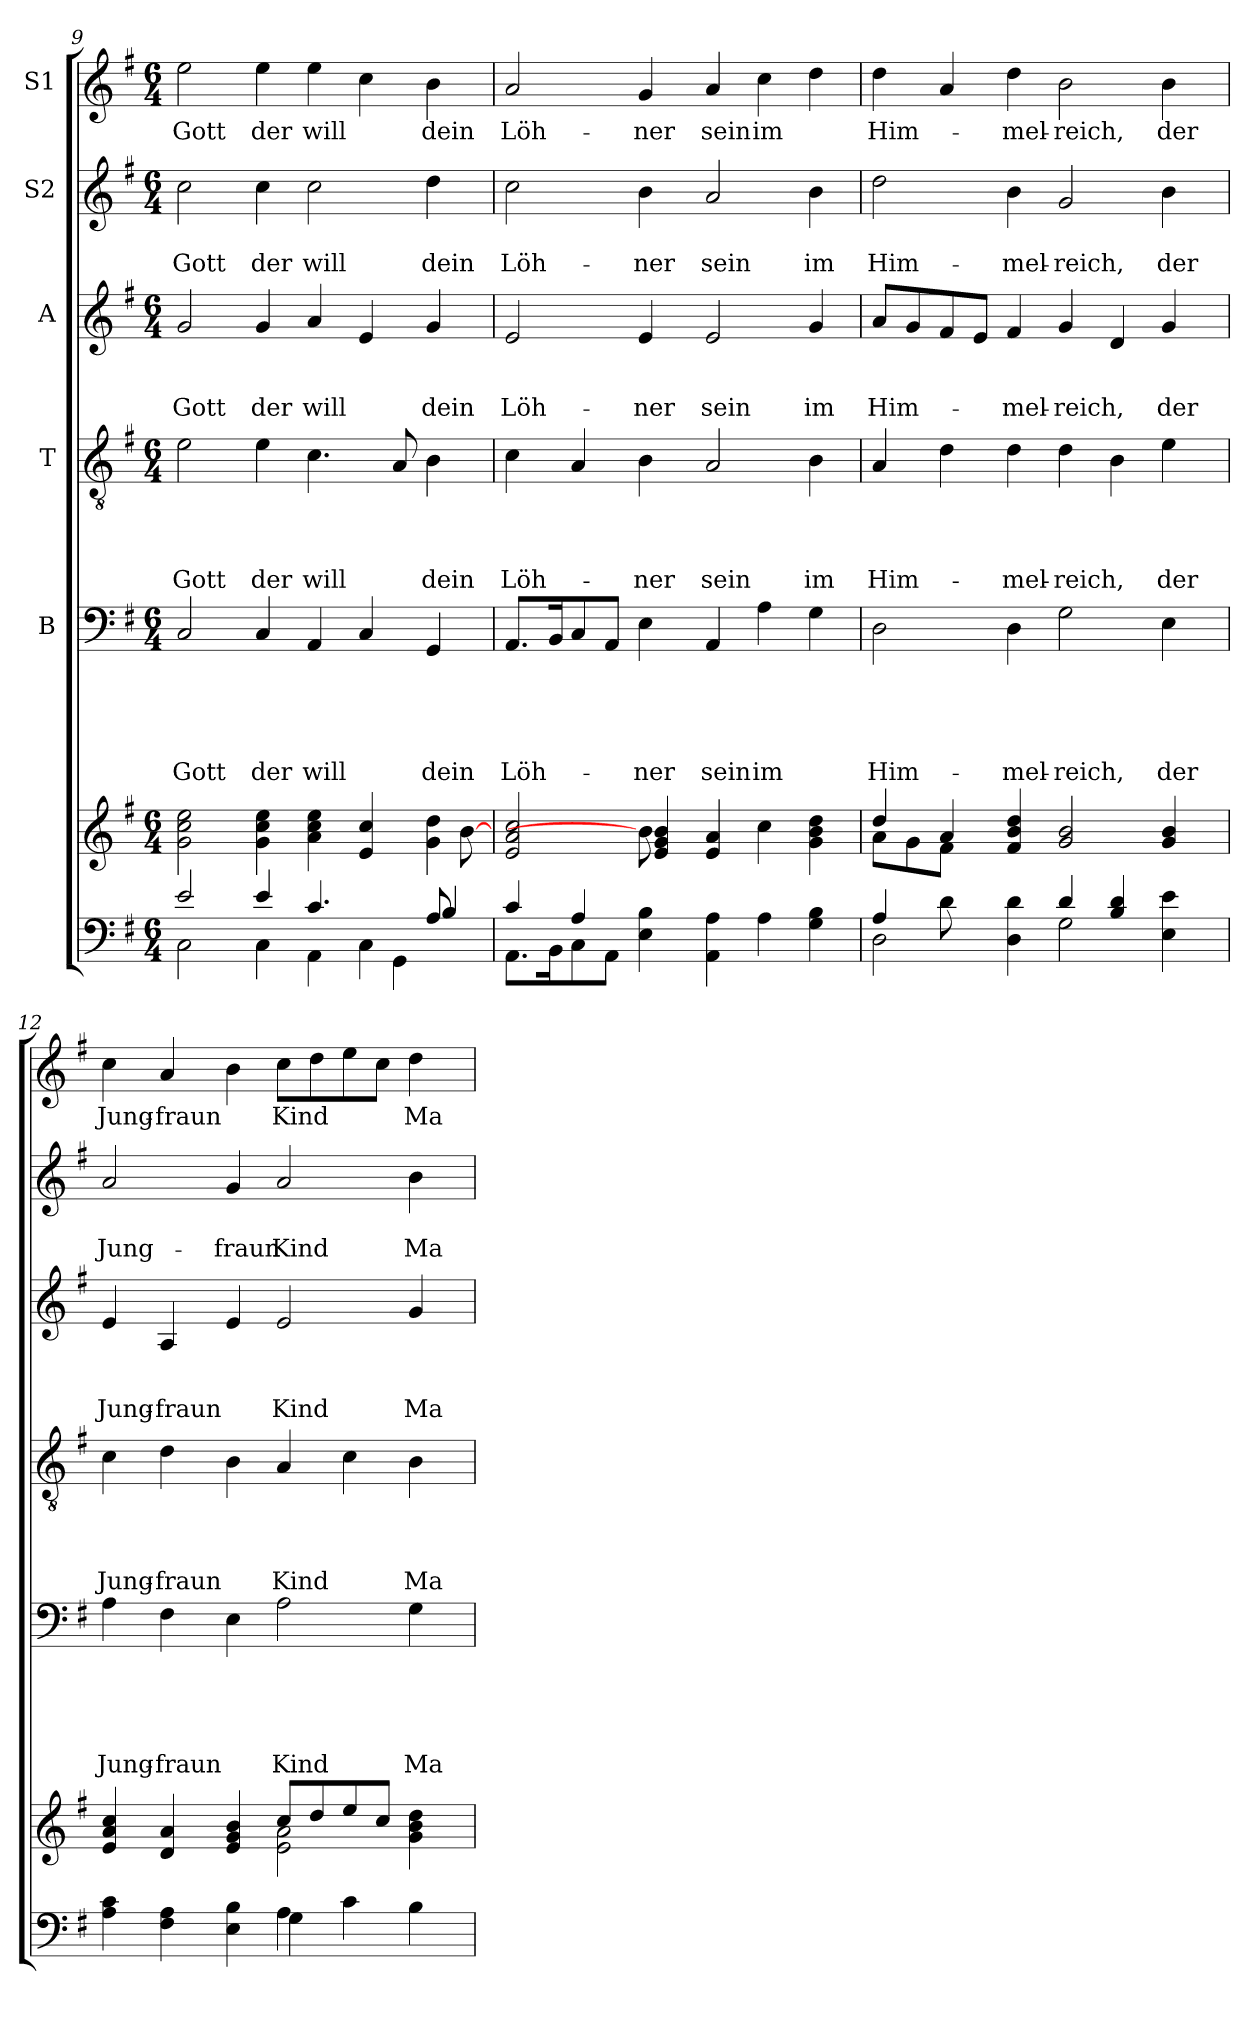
**kern	**kern	**kern	**text	**text	**text	**text	**text	**kern	**text	**text	**text	**text	**kern	**text	**text	**text	**kern	**text	**text	**kern	**text
*part6	*part6	*part5	*part5	*part5	*part5	*part5	*part5	*part4	*part4	*part4	*part4	*part4	*part3	*part3	*part3	*part3	*part2	*part2	*part2	*part1	*part1
*staff7	*staff6	*staff5	*staff5	*staff5	*staff5	*staff5	*staff5	*staff4	*staff4	*staff4	*staff4	*staff4	*staff3	*staff3	*staff3	*staff3	*staff2	*staff2	*staff2	*staff1	*staff1
*	*	*I"B	*	*	*	*	*	*I"T	*	*	*	*	*I"A	*	*	*	*I"S2	*	*	*I"S1	*
*clefF4	*clefG2	*clefF4	*	*	*	*	*	*clefGv2	*	*	*	*	*clefG2	*	*	*	*clefG2	*	*	*clefG2	*
*k[f#]	*k[f#]	*k[f#]	*	*	*	*	*	*k[f#]	*	*	*	*	*k[f#]	*	*	*	*k[f#]	*	*	*k[f#]	*
*G:	*G:	*G:	*	*	*	*	*	*G:	*	*	*	*	*G:	*	*	*	*G:	*	*	*G:	*
*M6/4	*M6/4	*M6/4	*	*	*	*	*	*M6/4	*	*	*	*	*M6/4	*	*	*	*M6/4	*	*	*M6/4	*
=9	=9	=9	=9	=9	=9	=9	=9	=9	=9	=9	=9	=9	=9	=9	=9	=9	=9	=9	=9	=9	=9
*^	*^	*	*	*	*	*	*	*	*	*	*	*	*	*	*	*	*	*	*	*	*
*	*^	*	*	*	*	*	*	*	*	*	*	*	*	*	*	*	*	*	*	*	*	*	*
!	!	!	!	!	!	!	!	!	!	!LO:LY:b	!	!	!	!	!LO:LY:b	!	!	!	!LO:LY:b	!	!	!LO:LY:b	!	!LO:LY:b
2C\	2e/	1ryy	2g\ 2cc\ 2ee\	1ryy	2C/	.	.	.	.	Gott	2e\	.	.	.	Gott	2g/	.	.	Gott	2cc\	.	Gott	2ee\	Gott
!	!	!	!	!	!	!	!	!	!	!LO:LY:b	!	!	!	!	!LO:LY:b	!	!	!	!LO:LY:b	!	!	!LO:LY:b	!	!LO:LY:b
4C\	4e/	.	4g\ 4cc\ 4ee\	.	4C/	.	.	.	.	der	4e\	.	.	.	der	4g/	.	.	der	4cc\	.	der	4ee\	der
!	!	!	!	!	!	!	!	!	!	!LO:LY:b	!	!	!	!	!LO:LY:b	!	!	!	!LO:LY:b	!	!	!LO:LY:b	!	!LO:LY:b
4AA\	4.c/	.	4a\ 4cc\ 4ee\	.	4AA/	.	.	.	.	will	4.c\	.	.	.	will	4a/	.	.	will	2cc\	.	will	4ee\	will
4C\	.	4ryy	4e/ 4cc/	4ryy	4C/	.	.	.	.	.	.	.	.	.	.	4e/	.	.	.	.	.	.	4cc\	.
.	4GG\	.	.	.	.	.	.	.	.	.	8A/	.	.	.	.	.	.	.	.	.	.	.	.	.
!	!	!	!	!	!	!	!	!	!	!LO:LY:b	!	!	!	!	!LO:LY:b	!	!	!	!LO:LY:b	!	!	!LO:LY:b	!	!LO:LY:b
8A/	.	4B/	8ryy	4g\ 4dd\	4GG/	.	.	.	.	dein	4B\	.	.	.	dein	4g/	.	.	dein	4dd\	.	dein	4b\	dein
8ryy	8ryy	.	[8b\	.	.	.	.	.	.	.	.	.	.	.	.	.	.	.	.	.	.	.	.	.
*	*v	*v	*	*	*	*	*	*	*	*	*	*	*	*	*	*	*	*	*	*	*	*	*	*
=10	=10	=10	=10	=10	=10	=10	=10	=10	=10	=10	=10	=10	=10	=10	=10	=10	=10	=10	=10	=10	=10	=10	=10
!	!	!	!	!	!	!	!	!	!LO:LY:b	!	!	!	!	!LO:LY:b	!	!	!	!LO:LY:b	!	!	!LO:LY:b	!	!LO:LY:b
8.AA\L	4c/	2ryy	2e/ 2a/ 2cc/	8.AA/L	.	.	.	.	Löh-	4c\	.	.	.	Löh-	2e/	.	.	Löh-	2cc\	.	Löh-	2a/	Löh-
16BB\k	.	.	.	16BB/k	.	.	.	.	.	.	.	.	.	.	.	.	.	.	.	.	.	.	.
8C\	4A/	.	.	8C/	.	.	.	.	.	4A/	.	.	.	.	.	.	.	.	.	.	.	.	.
8AA\J	.	.	.	8AA/J	.	.	.	.	.	.	.	.	.	.	.	.	.	.	.	.	.	.	.
!	!	!	!	!	!	!	!	!	!LO:LY:b	!	!	!	!	!LO:LY:b	!	!	!	!LO:LY:b	!	!	!LO:LY:b	!	!LO:LY:b
1ryy	4E\ 4B\	8b\]	4e/ 4g/ 4b/	4E\	.	.	.	.	-ner	4B\	.	.	.	-ner	4e/	.	.	-ner	4b\	.	-ner	4g/	-ner
.	.	2..ryy	.	.	.	.	.	.	.	.	.	.	.	.	.	.	.	.	.	.	.	.	.
!	!	!	!	!	!	!	!	!	!LO:LY:b	!	!	!	!	!LO:LY:b	!	!	!	!LO:LY:b	!	!	!LO:LY:b	!	!LO:LY:b
.	4AA\ 4A\	.	4e/ 4a/	4AA/	.	.	.	.	sein	2A/	.	.	.	sein	2e/	.	.	sein	2a/	.	sein	4a/	sein
!	!	!	!	!	!	!	!	!	!LO:LY:b	!	!	!	!	!	!	!	!	!	!	!	!	!	!LO:LY:b
.	4A\	.	4cc\	4A\	.	.	.	.	im	.	.	.	.	.	.	.	.	.	.	.	.	4cc\	im
!	!	!	!	!	!	!	!	!	!	!	!	!	!	!LO:LY:b	!	!	!	!LO:LY:b	!	!	!LO:LY:b	!	!
.	4G\ 4B\	.	4g\ 4b\ 4dd\	4G\	.	.	.	.	.	4B\	.	.	.	im	4g/	.	.	im	4b\	.	im	4dd\	.
!!LO:PB:g=z
=11	=11	=11	=11	=11	=11	=11	=11	=11	=11	=11	=11	=11	=11	=11	=11	=11	=11	=11	=11	=11	=11	=11	=11
*^	*^	*	*^	*	*	*	*	*	*	*	*	*	*	*	*	*	*	*	*	*	*	*	*
!	!	!	!	!	!	!	!	!	!	!	!	!LO:LY:b	!	!	!	!	!LO:LY:b	!	!	!	!LO:LY:b	!	!	!LO:LY:b	!	!LO:LY:b
2D\	4A/	4ryy	2.ryy	8a\L	4dd/	4.ryy	2D\	.	.	.	.	Him-	4A/	.	.	.	Him-	8a/L	.	.	Him-	2dd\	.	Him-	4dd\	Him-
.	.	.	.	8g\	.	.	.	.	.	.	.	.	.	.	.	.	.	8g/	.	.	.	.	.	.	.	.
.	1ryy	8d\L	.	8f#\J	4a/	.	.	.	.	.	.	.	4d\	.	.	.	.	8f#/	.	.	.	.	.	.	4a/	.
.	.	8ryy	.	1ryy	.	8e\J	.	.	.	.	.	.	.	.	.	.	.	8e/J	.	.	.	.	.	.	.	.
!	!	!	!	!	!	!	!	!	!	!	!	!LO:LY:b	!	!	!	!	!LO:LY:b	!	!	!	!LO:LY:b	!	!	!LO:LY:b	!	!LO:LY:b
1ryy	.	4D\ 4d\	.	.	4f#/ 4b/ 4dd/	1ryy	4D\	.	.	.	.	-mel-	4d\	.	.	.	-mel-	4f#/	.	.	-mel-	4b\	.	-mel-	4dd\	-mel-
!	!	!	!	!	!	!	!	!	!	!	!	!LO:LY:b	!	!	!	!	!LO:LY:b	!	!	!	!LO:LY:b	!	!	!LO:LY:b	!	!LO:LY:b
.	.	2G\	4d/	.	2g/ 2b/	.	2G\	.	.	.	.	-reich,	4d\	.	.	.	-reich,	4g/	.	.	-reich,	2g/	.	-reich,	2b\	-reich,
.	.	.	4B/ 4d/	.	.	.	.	.	.	.	.	.	4B\	.	.	.	.	4d/	.	.	.	.	.	.	.	.
!	!	!	!	!	!	!	!	!	!	!	!	!LO:LY:b	!	!	!	!	!LO:LY:b	!	!	!	!LO:LY:b	!	!	!LO:LY:b	!	!LO:LY:b
.	4ryy	4ryy	4E\ 4e\	.	4g/ 4b/	.	4E\	.	.	.	.	der	4e\	.	.	.	der	4g/	.	.	der	4b\	.	der	4b\	der
.	.	.	.	8ryy	.	.	.	.	.	.	.	.	.	.	.	.	.	.	.	.	.	.	.	.	.	.
*	*	*v	*v	*	*	*	*	*	*	*	*	*	*	*	*	*	*	*	*	*	*	*	*	*	*	*
*	*	*	*	*v	*v	*	*	*	*	*	*	*	*	*	*	*	*	*	*	*	*	*	*	*	*
=12	=12	=12	=12	=12	=12	=12	=12	=12	=12	=12	=12	=12	=12	=12	=12	=12	=12	=12	=12	=12	=12	=12	=12	=12
!	!	!	!	!	!	!	!	!	!	!LO:LY:b	!	!	!	!	!LO:LY:b	!	!	!	!LO:LY:b	!	!	!LO:LY:b	!	!LO:LY:b
4A\ 4c\	4ryy	2.ryy	4e/ 4a/ 4cc/	2.ryy	4A\	.	.	.	.	Jung-	4c\	.	.	.	Jung-	4e/	.	.	Jung-	2a/	.	Jung-	4cc\	Jung-
!	!	!	!	!	!	!	!	!	!	!LO:LY:b	!	!	!	!	!LO:LY:b	!	!	!	!LO:LY:b	!	!	!	!	!LO:LY:b
8ryy	4F#\ 4A\	.	4d/ 4a/	.	4F#\	.	.	.	.	-fraun	4d\	.	.	.	-fraun	4A/	.	.	-fraun	.	.	.	4a/	-fraun
1ryy	.	.	.	.	.	.	.	.	.	.	.	.	.	.	.	.	.	.	.	.	.	.	.	.
!	!	!	!	!	!	!	!	!	!	!	!	!	!	!	!	!	!	!	!	!	!	!LO:LY:b	!	!
.	4E\ 4B\	.	4e/ 4g/ 4b/	.	4E\	.	.	.	.	.	4B\	.	.	.	.	4e/	.	.	.	4g/	.	-fraun	4b\	.
!	!	!	!	!	!	!	!	!	!	!LO:LY:b	!	!	!	!	!LO:LY:b	!	!	!	!LO:LY:b	!	!	!LO:LY:b	!	!LO:LY:b
.	4A\	4G\	2e\ 2a\	8cc/L	2A\	.	.	.	.	Kind	4A/	.	.	.	Kind	2e/	.	.	Kind	2a/	.	Kind	8cc\L	Kind
.	.	.	.	8dd/	.	.	.	.	.	.	.	.	.	.	.	.	.	.	.	.	.	.	8dd\	.
.	4c\	2ryy	.	8ee/	.	.	.	.	.	.	4c\	.	.	.	.	.	.	.	.	.	.	.	8ee\	.
.	.	.	.	8cc/J	.	.	.	.	.	.	.	.	.	.	.	.	.	.	.	.	.	.	8cc\J	.
!	!	!	!	!	!	!	!	!	!	!LO:LY:b	!	!	!	!	!LO:LY:b	!	!	!	!LO:LY:b	!	!	!LO:LY:b	!	!LO:LY:b
.	4B\	.	4ryy	4g\ 4b\ 4dd\	4G\	.	.	.	.	Ma-	4B\	.	.	.	Ma-	4g/	.	.	Ma-	4b\	.	Ma-	4dd\	Ma-
8ryy	.	.	.	.	.	.	.	.	.	.	.	.	.	.	.	.	.	.	.	.	.	.	.	.
*v	*v	*v	*	*	*	*	*	*	*	*	*	*	*	*	*	*	*	*	*	*	*	*	*	*
*	*v	*v	*	*	*	*	*	*	*	*	*	*	*	*	*	*	*	*	*	*	*	*
=	=	=	=	=	=	=	=	=	=	=	=	=	=	=	=	=	=	=	=	=	=
*-	*-	*-	*-	*-	*-	*-	*-	*-	*-	*-	*-	*-	*-	*-	*-	*-	*-	*-	*-	*-	*-
